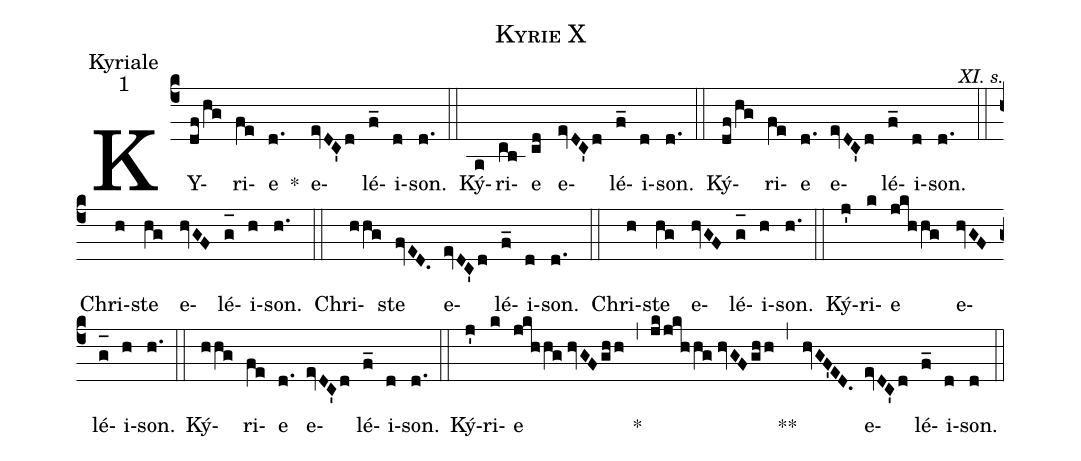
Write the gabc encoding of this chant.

name:Kyrie X;
office-part:Kyriale;
mode:1;
commentary:XI. s.;
%%
(c4) KY(df/hg)ri(fe)e(d.) *() e(evDC'd)lé(f_)i(d)son.(d.) (::)
Ký([ull:1{1]a)ri(cb[ull:}])e(cd) e(evDC'd)lé(f_)i(d)son.(d.) (::)
Ký(df/hg)ri(fe)e(d.) e(evDC'd)lé(f_)i(d)son.(d.) (::)
Chri(h)ste(hg) e(hvGF)lé(g_[oh:h])i(h)son.(h.) (::)
Chri(hhg)ste(fvED.) e(evDC'd)lé(f_)i(d)son.(d.) (::)
Chri(h)ste(hg) e(hvGF)lé(g_[oh:h])i(h)son.(h.) (::)
Ký(j')ri(k)e(jkhhg) e(hvGF)lé(g_[oh:h])i(h)son.(h.) (::)
Ký(hhg)ri(fe)e(d.) e(evDC'd)lé(f_)i(d)son.(d.) (::)
Ký(j')ri(k)e(jkhhg//hvGFghh) <clear>*(,) (jk/jkhhg//hvGFghh) <clear>**(,) (hvGF'ED.) e(evDC'd)lé(f_)i(d)son.(d) (::)
